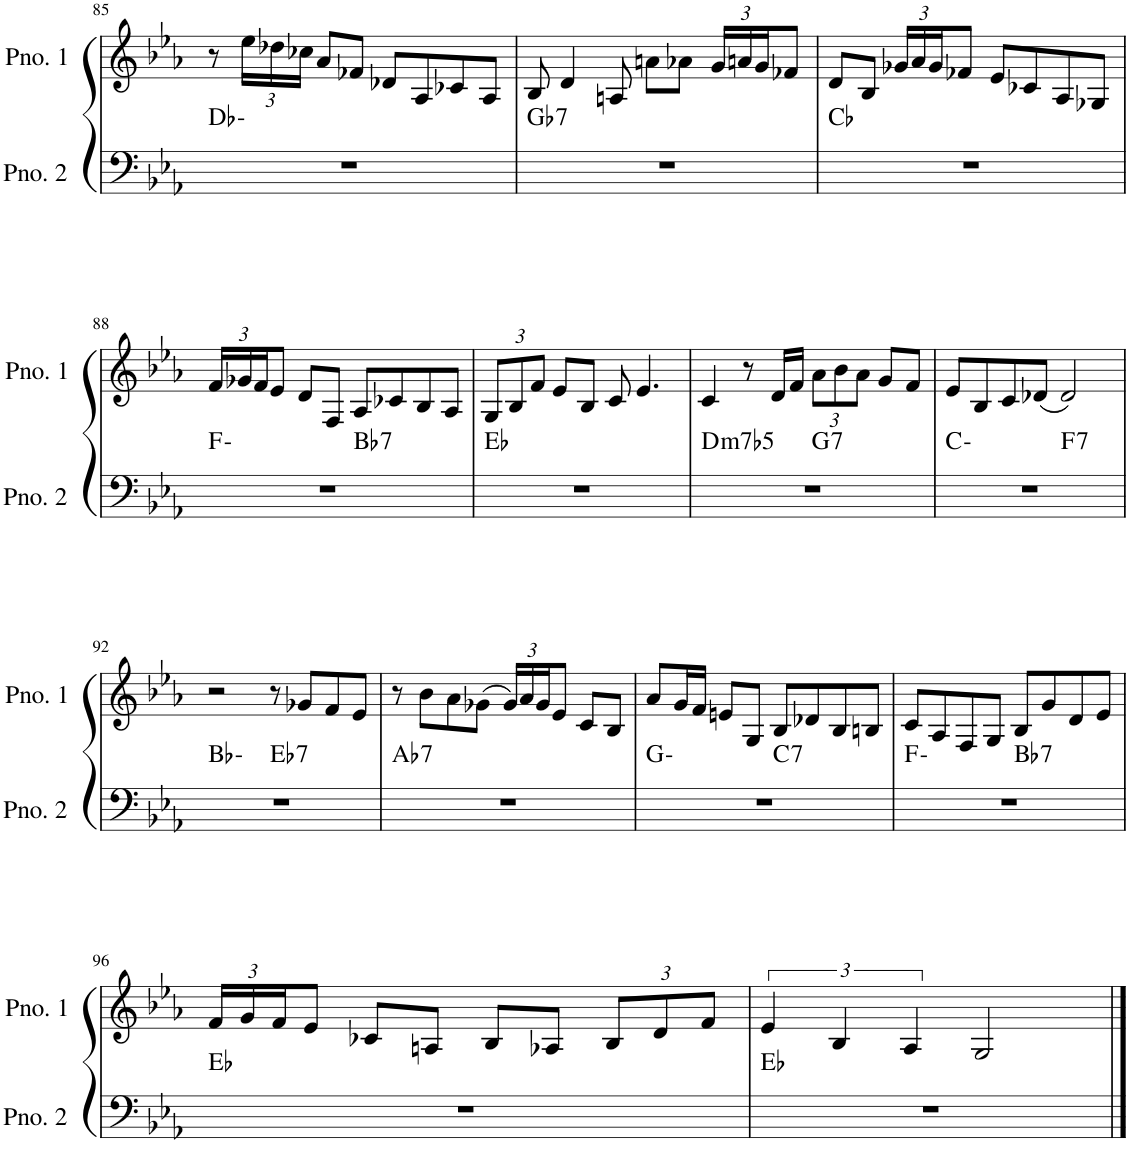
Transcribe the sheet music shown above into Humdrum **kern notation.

**kern	**harte	**kern
*part2	*part2	*part1
*staff2	*	*staff1
*I"ピアノ 2	*	*I"ピアノ 1
!!LO:PB:g=z
*clefF4	*	*clefG2
*k[b-e-a-]	*	*k[b-e-a-]
*M4/4	*	*M4/4
=85	=85	=85
1r	Db:min	8r
*	*	*Xbrackettup
.	.	24ee-\LL
.	.	24dd-X\
.	.	24cc-X\JJ
.	.	8a-/L
.	.	8f-X/J
.	.	8d-X/L
.	.	8A-/
.	.	8c-X/
.	.	8A-/J
=86	=86	=86
!	!LO:H:kt=7	!
1r	Gb:7	8B-/
.	.	4d/
.	.	8An/
.	.	8an\L
.	.	8a-X\J
.	.	24g/LL
.	.	24an/
.	.	24g/J
.	.	8f-X/J
=87	=87	=87
1r	Cb:maj	8d/L
.	.	8B-/J
.	.	24g-X/LL
.	.	24a-/
.	.	24g-/J
.	.	8f-X/J
.	.	8e-/L
.	.	8c-X/
.	.	8A-/
.	.	8G-X/J
!!LO:LB:g=z
=88	=88	=88
*^	*	*
1r	2ryy	F:min	24f/LL
.	.	.	24g-X/
.	.	.	24f/J
.	.	.	8e-/J
.	.	.	8d/L
.	.	.	8F/J
!	!	!LO:H:kt=7	!
.	2ryy	Bb:7	8A-/L
.	.	.	8c-X/
.	.	.	8B-/
.	.	.	8A-/J
*v	*v	*	*
=89	=89	=89
1r	Eb:maj	12G/L
.	.	12B-/
.	.	12f/J
.	.	8e-/L
.	.	8B-/J
.	.	8c/
.	.	4.e-/
=90	=90	=90
!	!LO:H:kt=m7b5	!
*^	*	*
1r	2ryy	D:hdim7	4c/
.	.	.	8r
.	.	.	16d/LL
.	.	.	16f/JJ
!	!	!LO:H:kt=7	!
.	2ryy	G:7	12a-\L
.	.	.	12b-\
.	.	.	12a-\J
.	.	.	8g/L
.	.	.	8f/J
=91	=91	=91	=91
1r	2ryy	C:min	8e-/L
.	.	.	8B-/
.	.	.	8c/
.	.	.	(8d-X/J
!	!	!LO:H:kt=7	!
.	2ryy	F:7	2d-/)
!!LO:LB:g=z
=92	=92	=92	=92
1r	2ryy	Bb:min	2r
!	!	!LO:H:kt=7	!
.	2ryy	Eb:7	8r
.	.	.	8g-X/L
.	.	.	8f/
.	.	.	8e-/J
=93	=93	=93	=93
!	!	!LO:H:kt=7	!
*v	*v	*	*
1r	Ab:7	8r
.	.	8b-\L
.	.	8a-\
.	.	(8g-X\J
.	.	24g-/LL)
.	.	24a-/
.	.	24g-/J
.	.	8e-/J
.	.	8c/L
.	.	8B-/J
=94	=94	=94
*^	*	*
1r	2ryy	G:min	8a-/L
.	.	.	16g/L
.	.	.	16f/JJ
.	.	.	8en/L
.	.	.	8G/J
!	!	!LO:H:kt=7	!
.	2ryy	C:7	8B-/L
.	.	.	8d-X/
.	.	.	8B-/
.	.	.	8Bn/J
=95	=95	=95	=95
1r	2ryy	F:min	8c/L
.	.	.	8A-/
.	.	.	8F/
.	.	.	8G/J
!	!	!LO:H:kt=7	!
.	2ryy	Bb:7	8B-/L
.	.	.	8g/
.	.	.	8d/
.	.	.	8e-/J
*v	*v	*	*
!!LO:LB:g=z
=96	=96	=96
1r	Eb:maj	24f/LL
.	.	24g/
.	.	24f/J
.	.	8e-/J
.	.	8c-X/L
.	.	8An/J
.	.	8B-/L
.	.	8A-X/J
.	.	12B-/L
.	.	12d/
.	.	12f/J
=97	=97	=97
*	*	*brackettup
1r	Eb:maj	6e-/
.	.	6B-/
.	.	6A-/
.	.	2G/
==	==	==
*-	*-	*-
